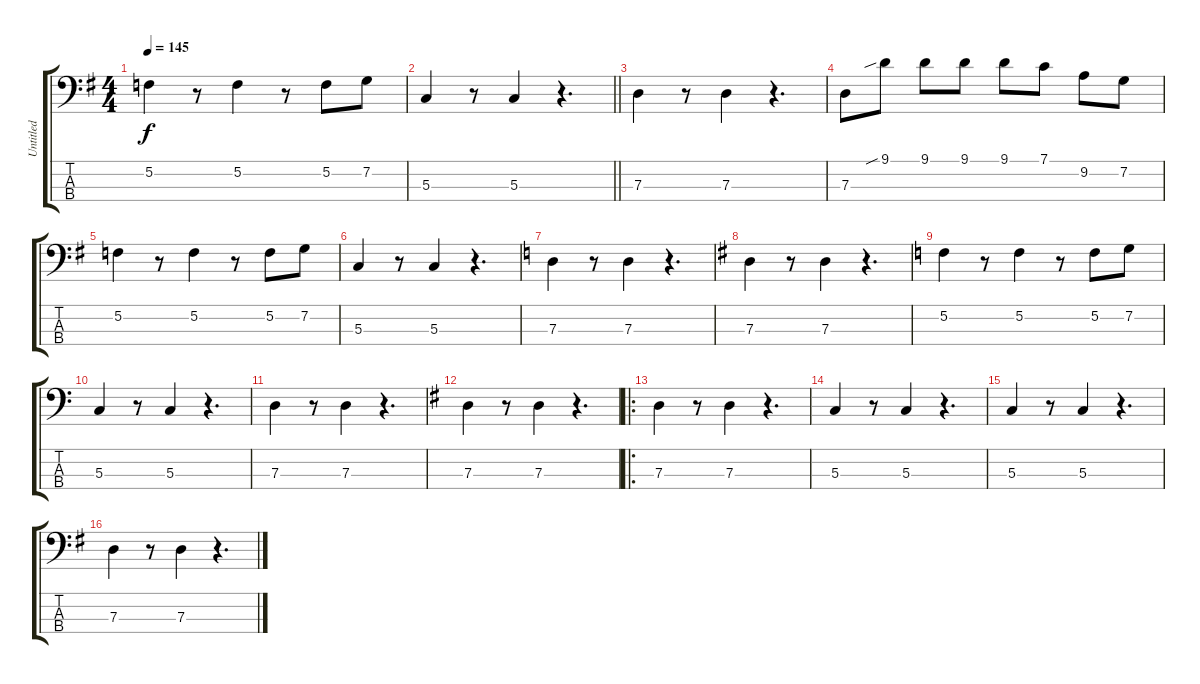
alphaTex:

\track ("Untitled" "Untitled") {instrument electricbassfinger}
\staff {score tabs}
\tuning (F2 C2 G1 D1) {hide}
\ts (4 4)
\tempo 145
\clef f4
\ks g
5.2.4{dy f} r.8 5.2.4 r.8 5.2.8 7.2.8 |
\barLineRight lightlight
5.3.4 r.8 5.3.4 r.4{d} |
7.3.4 r.8 7.3.4 r.4{d} |
7.3.8 9.1{sib}.8 9.1.8 9.1.8 9.1.8 7.1.8 9.2.8 7.2.8 |
5.2.4 r.8 5.2.4 r.8 5.2.8 7.2.8 |
5.3.4 r.8 5.3.4 r.4{d} |
\ks c
7.3.4 r.8 7.3.4 r.4{d} |
\ks g
7.3.4 r.8 7.3.4 r.4{d} |
\ks c
5.2.4 r.8 5.2.4 r.8 5.2.8 7.2.8 |
5.3.4 r.8 5.3.4 r.4{d} |
7.3.4 r.8 7.3.4 r.4{d} |
\ks g
7.3.4 r.8 7.3.4 r.4{d} |
\ro
7.3.4 r.8 7.3.4 r.4{d} |
5.3.4 r.8 5.3.4 r.4{d} |
5.3.4 r.8 5.3.4 r.4{d} |
7.3.4 r.8 7.3.4 r.4{d}
